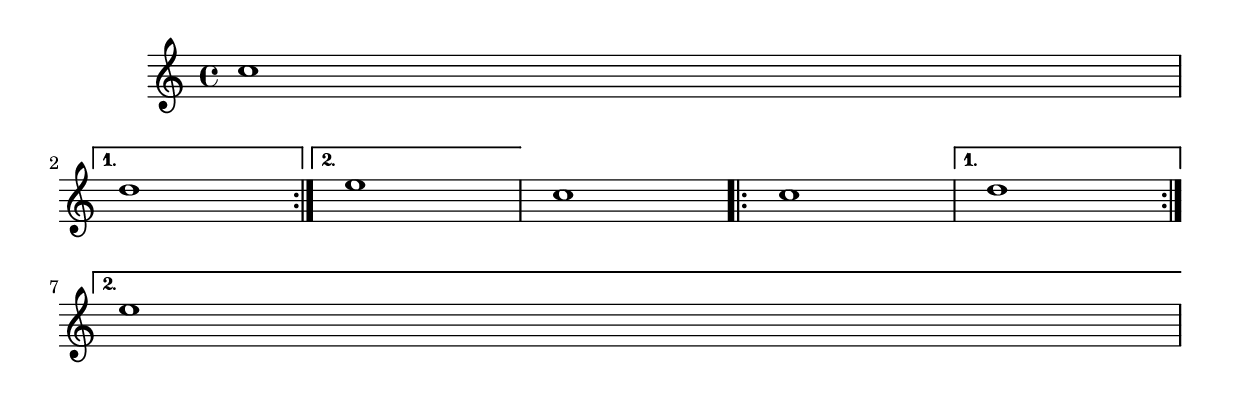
\version "1.7.6"

\header{
texidoc="
Across linebreaks, the left edge of a first and second alternative
bracket should be equal
"
}

\score  {
\notes
\context Staff\relative c''  {
	\repeat "volta" 2 { c1 \break } \alternative { d e }
	c1
	\repeat "volta" 2 { c1 } \alternative { { d \break}  e }

}
}
%% new-chords-done %%
